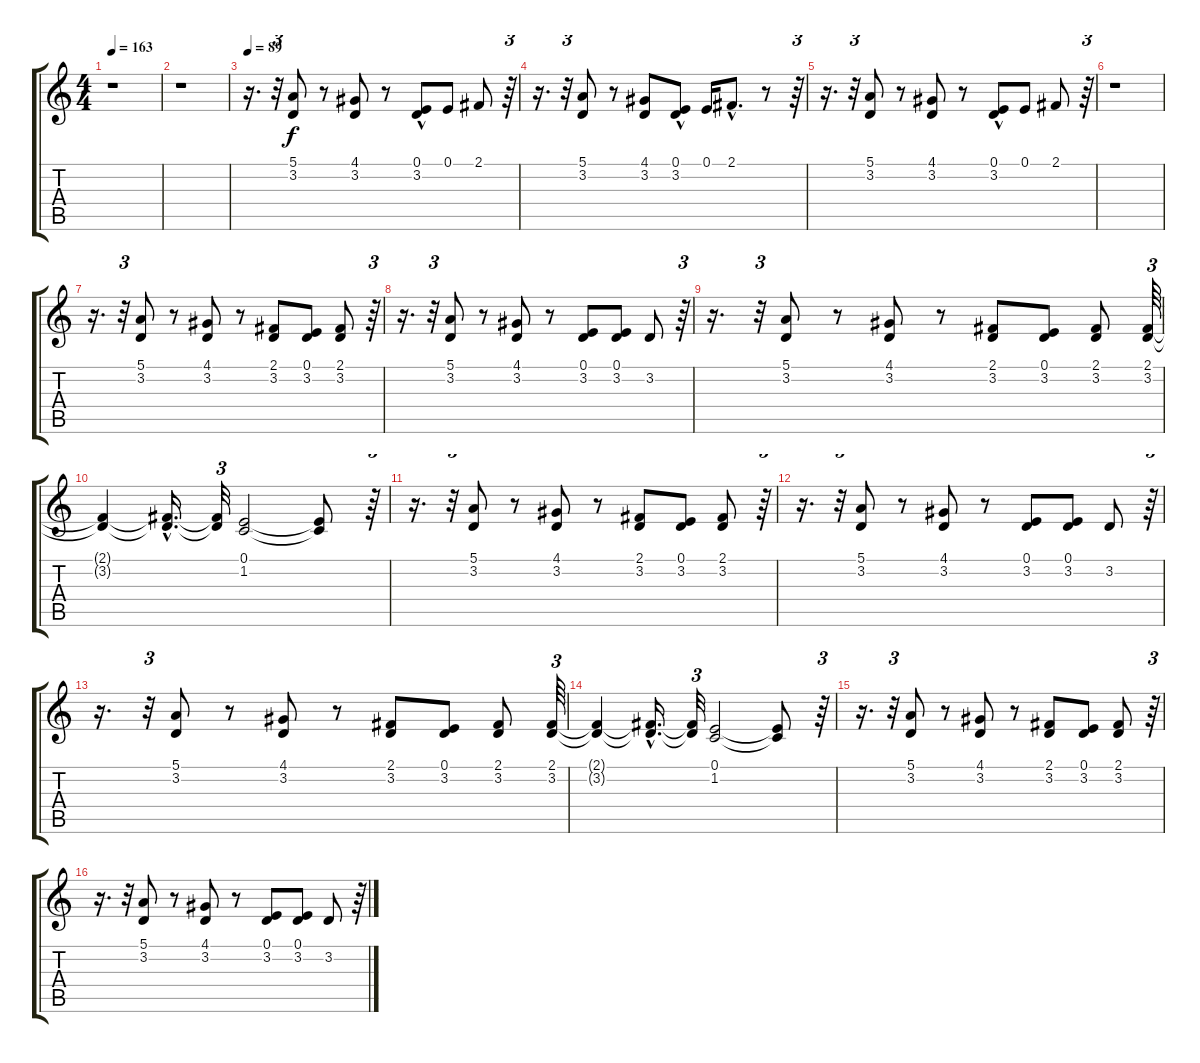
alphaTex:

\track "" {instrument acousticgrandpiano}
\staff {score tabs}
\tuning (E4 B3 G3 D3 A2 E2) {hide}
\ts (4 4)
\tempo 163
\clef g2
\ks c
r.1{dy f} |
r.1 |
\tempo 89
r.16{d} r.32{tu (3 2)} (5.1 3.2).8 r.8 (4.1 3.2).8 r.8 (0.1 3.2{hac}).8 0.1.8 2.1.8 r.64{tu (3 2)} |
r.16{d} r.32{tu (3 2)} (5.1 3.2).8 r.8 (4.1 3.2).8 (0.1 3.2{hac}).8 0.1.16 2.1{hac}.8{d} r.8 r.64{tu (3 2)} |
r.16{d} r.32{tu (3 2)} (5.1 3.2).8 r.8 (4.1 3.2).8 r.8 (0.1 3.2{hac}).8 0.1.8 2.1.8 r.64{tu (3 2)} |
r.1 |
r.16{d} r.32{tu (3 2)} (5.1 3.2).8 r.8 (4.1 3.2).8 r.8 (2.1 3.2).8 (0.1 3.2).8 (2.1 3.2).8 r.64{tu (3 2)} |
r.16{d} r.32{tu (3 2)} (5.1 3.2).8 r.8 (4.1 3.2).8 r.8 (0.1 3.2).8 (0.1 3.2).8 3.2.8 r.64{tu (3 2)} |
r.16{d} r.32{tu (3 2)} (5.1 3.2).8 r.8 (4.1 3.2).8 r.8 (2.1 3.2).8 (0.1 3.2).8 (2.1 3.2).8 (2.1 3.2).64{tu (3 2)} |
(2.1{t} 3.2{t}).4 (2.1{hac t} 3.2{hac t}).16{d} (2.1{t} 3.2{t}).32{tu (3 2)} (0.1 1.2).2 (0.1{t} 1.2{t}).8 r.64{tu (3 2)} |
r.16{d} r.32{tu (3 2)} (5.1 3.2).8 r.8 (4.1 3.2).8 r.8 (2.1 3.2).8 (0.1 3.2).8 (2.1 3.2).8 r.64{tu (3 2)} |
r.16{d} r.32{tu (3 2)} (5.1 3.2).8 r.8 (4.1 3.2).8 r.8 (0.1 3.2).8 (0.1 3.2).8 3.2.8 r.64{tu (3 2)} |
r.16{d} r.32{tu (3 2)} (5.1 3.2).8 r.8 (4.1 3.2).8 r.8 (2.1 3.2).8 (0.1 3.2).8 (2.1 3.2).8 (2.1 3.2).64{tu (3 2)} |
(2.1{t} 3.2{t}).4 (2.1{hac t} 3.2{hac t}).16{d} (2.1{t} 3.2{t}).32{tu (3 2)} (0.1 1.2).2 (0.1{t} 1.2{t}).8 r.64{tu (3 2)} |
r.16{d} r.32{tu (3 2)} (5.1 3.2).8 r.8 (4.1 3.2).8 r.8 (2.1 3.2).8 (0.1 3.2).8 (2.1 3.2).8 r.64{tu (3 2)} |
r.16{d} r.32{tu (3 2)} (5.1 3.2).8 r.8 (4.1 3.2).8 r.8 (0.1 3.2).8 (0.1 3.2).8 3.2.8 r.64{tu (3 2)}
